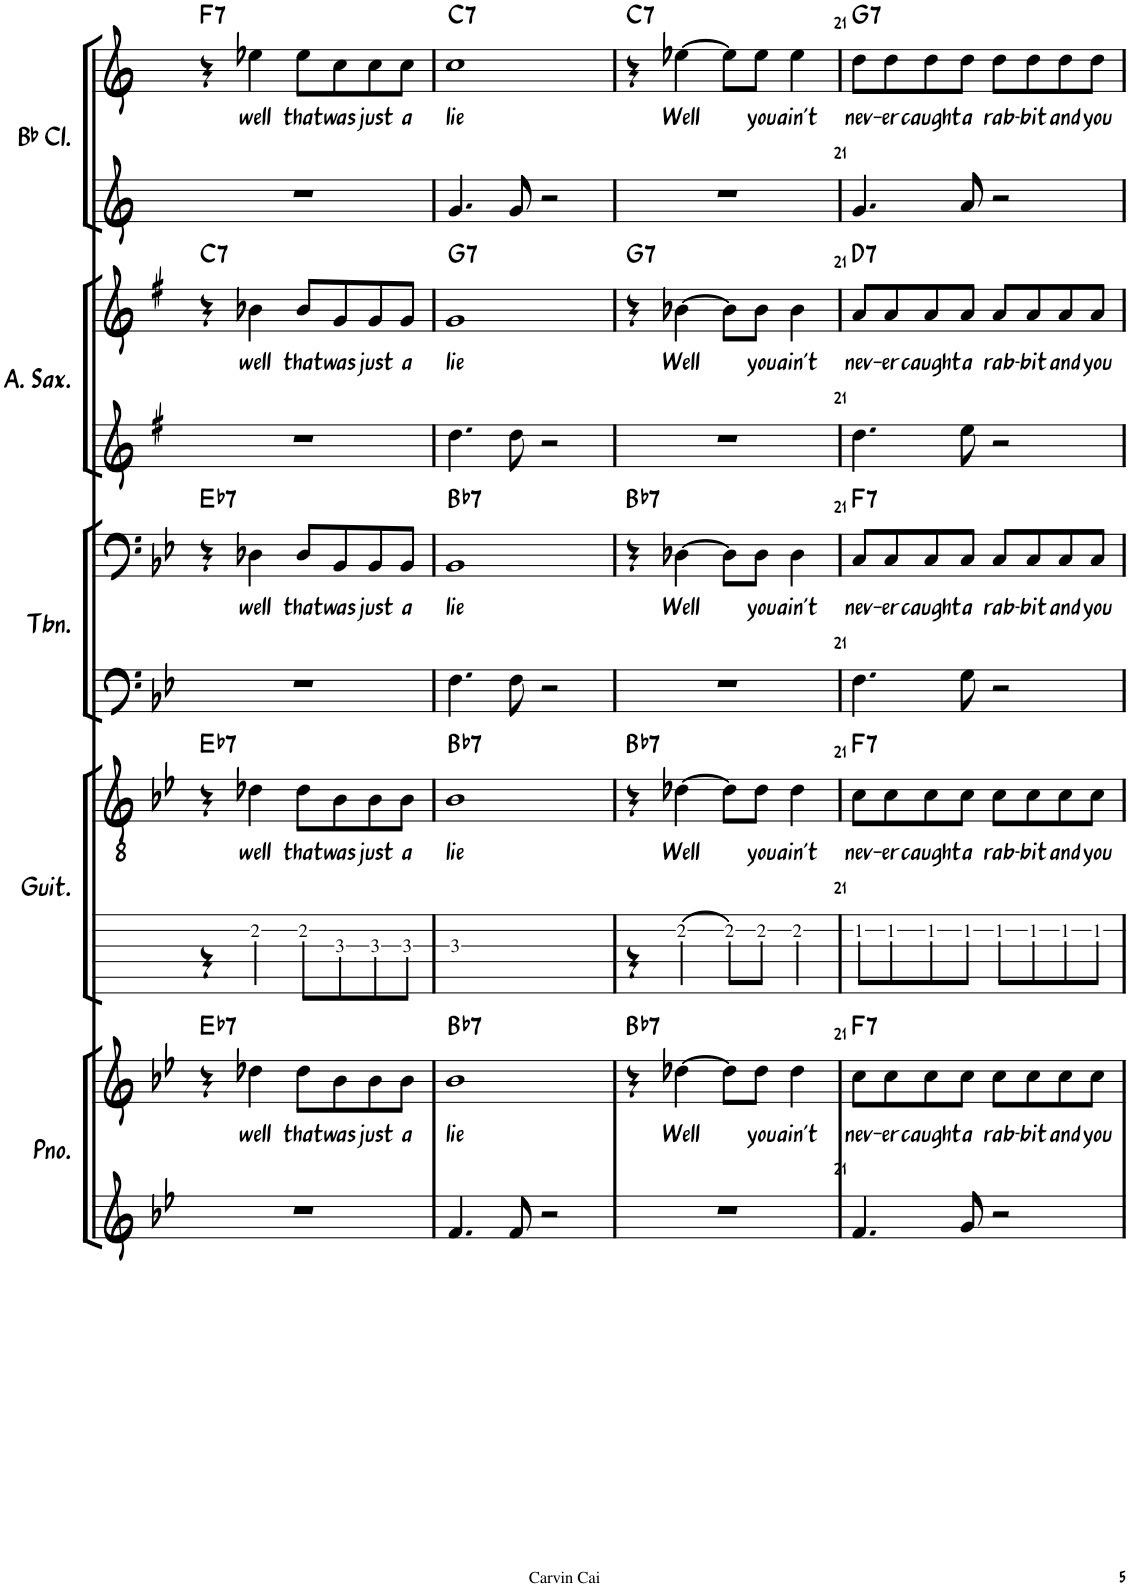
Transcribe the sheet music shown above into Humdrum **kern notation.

**kern	**kern	**text	**harte	**kern	**kern	**text	**harte	**kern	**kern	**text	**harte	**kern	**kern	**text	**harte	**kern	**kern	**text	**harte
*part5	*part5	*part5	*part5	*part4	*part4	*part4	*part4	*part3	*part3	*part3	*part3	*part2	*part2	*part2	*part2	*part1	*part1	*part1	*part1
*staff10	*staff9	*staff9	*	*staff8	*staff7	*staff7	*	*staff6	*staff5	*staff5	*	*staff4	*staff3	*staff3	*	*staff2	*staff1	*staff1	*
*I"钢琴	*	*	*	*I"原音吉他	*	*	*	*I"长号	*	*	*	*I"中音萨克斯	*	*	*	*I"降B调单簧管	*	*	*
!!LO:PB:g=z
*clefG2	*clefG2	*	*	*	*clefGv2	*	*	*clefF4	*clefF4	*	*	*clefG2	*clefG2	*	*	*clefG2	*clefG2	*	*
*	*	*	*	*	*	*	*	*	*	*	*	*Trd5c9	*Trd5c9	*	*	*Trd1c2	*Trd1c2	*	*
*k[b-e-]	*k[b-e-]	*	*	*k[b-e-]	*k[b-e-]	*	*	*k[b-e-]	*k[b-e-]	*	*	*k[f#]	*k[f#]	*	*	*k[]	*k[]	*	*
*M4/4	*M4/4	*	*	*M4/4	*M4/4	*	*	*M4/4	*M4/4	*	*	*M4/4	*M4/4	*	*	*M4/4	*M4/4	*	*
=18	=18	=18	=18	=18	=18	=18	=18	=18	=18	=18	=18	=18	=18	=18	=18	=18	=18	=18	=18
!	!	!	!LO:H:kt=7	!	!	!	!LO:H:kt=7	!	!	!	!LO:H:kt=7	!	!	!	!LO:H:kt=7	!	!	!	!LO:H:kt=7
1r	4r	.	Eb:7	4r	4r	.	Eb:7	1r	4r	.	Eb:7	1r	4r	.	C:7	1r	4r	.	F:7
!	!	!LO:LY:b	!	!	!	!LO:LY:b	!	!	!	!LO:LY:b	!	!	!	!LO:LY:b	!	!	!	!LO:LY:b	!
.	4dd-X\	well	.	4d-X\	4d-X\	well	.	.	4D-X\	well	.	.	4b-X\	well	.	.	4ee-X\	well	.
!	!	!LO:LY:b	!	!	!	!LO:LY:b	!	!	!	!LO:LY:b	!	!	!	!LO:LY:b	!	!	!	!LO:LY:b	!
.	8dd-\L	that	.	8d-\L	8d-\L	that	.	.	8D-/L	that	.	.	8b-/L	that	.	.	8ee-\L	that	.
!	!	!LO:LY:b	!	!	!	!LO:LY:b	!	!	!	!LO:LY:b	!	!	!	!LO:LY:b	!	!	!	!LO:LY:b	!
.	8b-\	was	.	8B-\	8B-\	was	.	.	8BB-/	was	.	.	8g/	was	.	.	8cc\	was	.
!	!	!LO:LY:b	!	!	!	!LO:LY:b	!	!	!	!LO:LY:b	!	!	!	!LO:LY:b	!	!	!	!LO:LY:b	!
.	8b-\	just	.	8B-\	8B-\	just	.	.	8BB-/	just	.	.	8g/	just	.	.	8cc\	just	.
!	!	!LO:LY:b	!	!	!	!LO:LY:b	!	!	!	!LO:LY:b	!	!	!	!LO:LY:b	!	!	!	!LO:LY:b	!
.	8b-\J	a	.	8B-\J	8B-\J	a	.	.	8BB-/J	a	.	.	8g/J	a	.	.	8cc\J	a	.
=19	=19	=19	=19	=19	=19	=19	=19	=19	=19	=19	=19	=19	=19	=19	=19	=19	=19	=19	=19
!	!	!LO:LY:b	!LO:H:kt=7	!	!	!LO:LY:b	!LO:H:kt=7	!	!	!LO:LY:b	!LO:H:kt=7	!	!	!LO:LY:b	!LO:H:kt=7	!	!	!LO:LY:b	!LO:H:kt=7
4.f/	1b-	lie	Bb:7	1B-	1B-	lie	Bb:7	4.F\	1BB-	lie	Bb:7	4.dd\	1g	lie	G:7	4.g/	1cc	lie	C:7
8f/	.	.	.	.	.	.	.	8F\	.	.	.	8dd\	.	.	.	8g/	.	.	.
2r	.	.	.	.	.	.	.	2r	.	.	.	2r	.	.	.	2r	.	.	.
=20	=20	=20	=20	=20	=20	=20	=20	=20	=20	=20	=20	=20	=20	=20	=20	=20	=20	=20	=20
!	!	!	!LO:H:kt=7	!	!	!	!LO:H:kt=7	!	!	!	!LO:H:kt=7	!	!	!	!LO:H:kt=7	!	!	!	!LO:H:kt=7
1r	4r	.	Bb:7	4r	4r	.	Bb:7	1r	4r	.	Bb:7	1r	4r	.	G:7	1r	4r	.	C:7
!	!	!LO:LY:b	!	!	!	!LO:LY:b	!	!	!	!LO:LY:b	!	!	!	!LO:LY:b	!	!	!	!LO:LY:b	!
.	[4dd-X\	Well	.	[4d-X\	[4d-X\	Well	.	.	[4D-X\	Well	.	.	[4b-X\	Well	.	.	[4ee-X\	Well	.
.	8dd-\L]	.	.	8d-\L]	8d-\L]	.	.	.	8D-\L]	.	.	.	8b-\L]	.	.	.	8ee-\L]	.	.
!	!	!LO:LY:b	!	!	!	!LO:LY:b	!	!	!	!LO:LY:b	!	!	!	!LO:LY:b	!	!	!	!LO:LY:b	!
.	8dd-\J	you	.	8d-\J	8d-\J	you	.	.	8D-\J	you	.	.	8b-\J	you	.	.	8ee-\J	you	.
!	!	!LO:LY:b	!	!	!	!LO:LY:b	!	!	!	!LO:LY:b	!	!	!	!LO:LY:b	!	!	!	!LO:LY:b	!
.	4dd-\	ain't	.	4d-\	4d-\	ain't	.	.	4D-\	ain't	.	.	4b-\	ain't	.	.	4ee-\	ain't	.
=21	=21	=21	=21	=21	=21	=21	=21	=21	=21	=21	=21	=21	=21	=21	=21	=21	=21	=21	=21
!	!	!LO:LY:b	!LO:H:kt=7	!	!	!LO:LY:b	!LO:H:kt=7	!	!	!LO:LY:b	!LO:H:kt=7	!	!	!LO:LY:b	!LO:H:kt=7	!	!	!LO:LY:b	!LO:H:kt=7
4.f/	8cc\L	nev-	F:7	8c\L	8c\L	nev-	F:7	4.F\	8C/L	nev-	F:7	4.dd\	8a/L	nev-	D:7	4.g/	8dd\L	nev-	G:7
!	!	!LO:LY:b	!	!	!	!LO:LY:b	!	!	!	!LO:LY:b	!	!	!	!LO:LY:b	!	!	!	!LO:LY:b	!
.	8cc\	-er	.	8c\	8c\	-er	.	.	8C/	-er	.	.	8a/	-er	.	.	8dd\	-er	.
!	!	!LO:LY:b	!	!	!	!LO:LY:b	!	!	!	!LO:LY:b	!	!	!	!LO:LY:b	!	!	!	!LO:LY:b	!
.	8cc\	caught	.	8c\	8c\	caught	.	.	8C/	caught	.	.	8a/	caught	.	.	8dd\	caught	.
!	!	!LO:LY:b	!	!	!	!LO:LY:b	!	!	!	!LO:LY:b	!	!	!	!LO:LY:b	!	!	!	!LO:LY:b	!
8g/	8cc\J	a	.	8c\J	8c\J	a	.	8G\	8C/J	a	.	8ee\	8a/J	a	.	8a/	8dd\J	a	.
!	!	!LO:LY:b	!	!	!	!LO:LY:b	!	!	!	!LO:LY:b	!	!	!	!LO:LY:b	!	!	!	!LO:LY:b	!
2r	8cc\L	rab-	.	8c\L	8c\L	rab-	.	2r	8C/L	rab-	.	2r	8a/L	rab-	.	2r	8dd\L	rab-	.
!	!	!LO:LY:b	!	!	!	!LO:LY:b	!	!	!	!LO:LY:b	!	!	!	!LO:LY:b	!	!	!	!LO:LY:b	!
.	8cc\	-bit	.	8c\	8c\	-bit	.	.	8C/	-bit	.	.	8a/	-bit	.	.	8dd\	-bit	.
!	!	!LO:LY:b	!	!	!	!LO:LY:b	!	!	!	!LO:LY:b	!	!	!	!LO:LY:b	!	!	!	!LO:LY:b	!
.	8cc\	and	.	8c\	8c\	and	.	.	8C/	and	.	.	8a/	and	.	.	8dd\	and	.
!	!	!LO:LY:b	!	!	!	!LO:LY:b	!	!	!	!LO:LY:b	!	!	!	!LO:LY:b	!	!	!	!LO:LY:b	!
.	8cc\J	you	.	8c\J	8c\J	you	.	.	8C/J	you	.	.	8a/J	you	.	.	8dd\J	you	.
=	=	=	=	=	=	=	=	=	=	=	=	=	=	=	=	=	=	=	=
*-	*-	*-	*-	*-	*-	*-	*-	*-	*-	*-	*-	*-	*-	*-	*-	*-	*-	*-	*-
